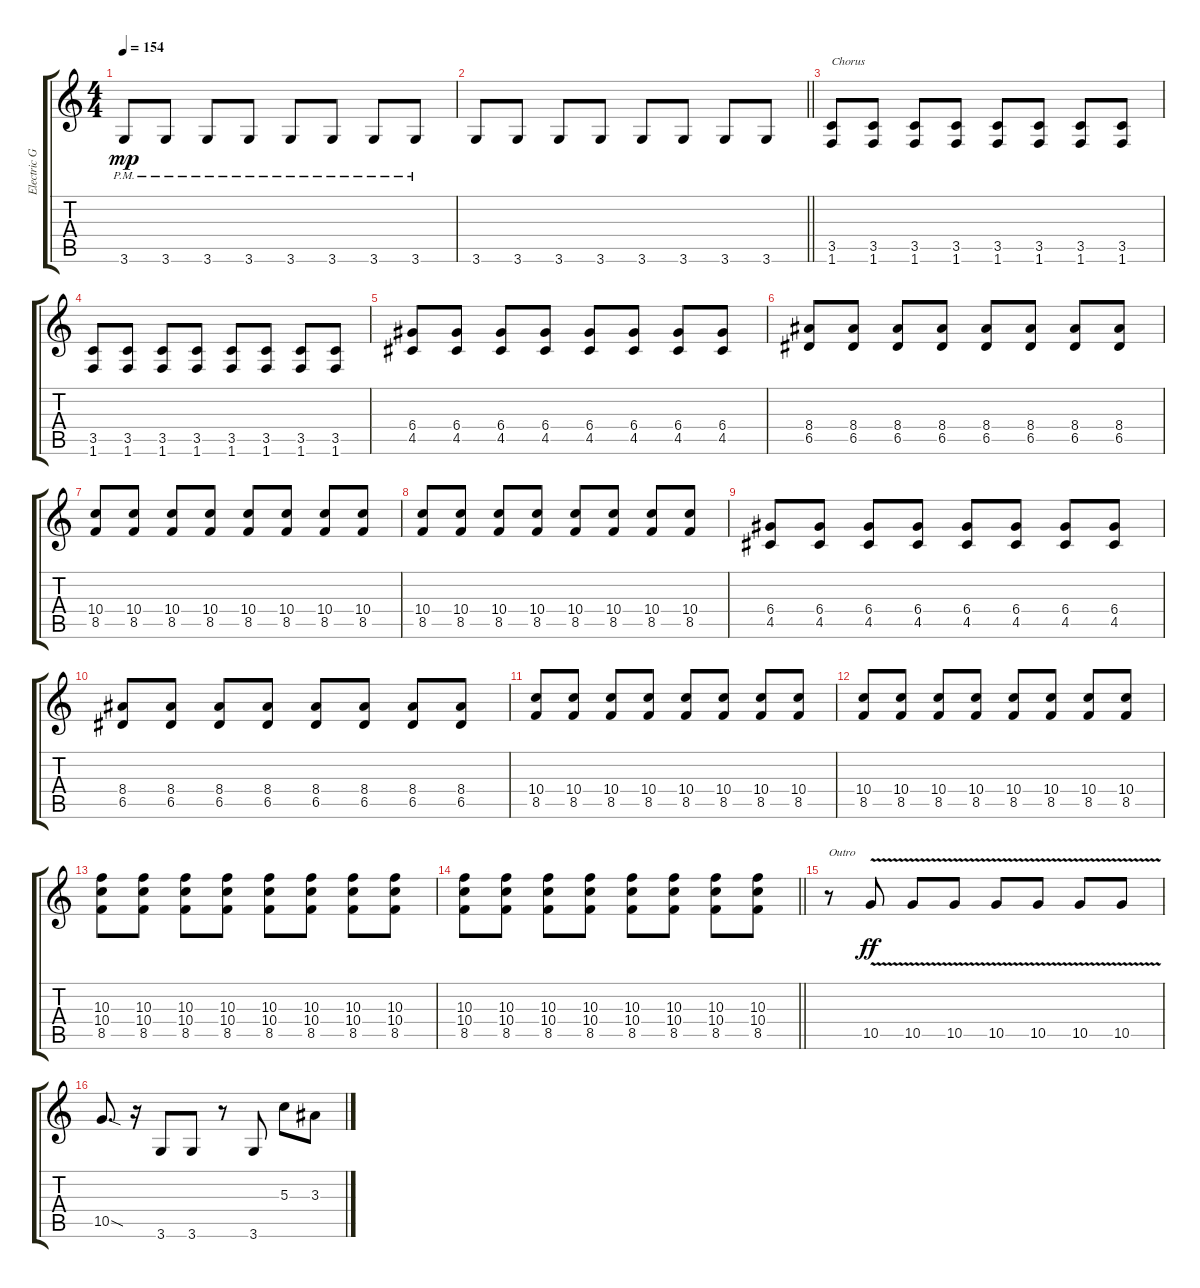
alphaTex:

\track ("Electric Guitar 1" "Electric G") {instrument distortionguitar}
\staff {score tabs}
\tuning (E4 B3 G3 D3 A2 E2) {hide}
\ts (4 4)
\tempo 154
\clef g2
\ks c
3.6{pm}.8{dy mp} 3.6{pm}.8 3.6{pm}.8 3.6{pm}.8 3.6{pm}.8 3.6{pm}.8 3.6{pm}.8 3.6{pm}.8 |
\barLineRight lightlight
3.6.8 3.6.8 3.6.8 3.6.8 3.6.8 3.6.8 3.6.8 3.6.8 |
(3.5 1.6).8{txt "Chorus"} (3.5 1.6).8 (3.5 1.6).8 (3.5 1.6).8 (3.5 1.6).8 (3.5 1.6).8 (3.5 1.6).8 (3.5 1.6).8 |
(3.5 1.6).8 (3.5 1.6).8 (3.5 1.6).8 (3.5 1.6).8 (3.5 1.6).8 (3.5 1.6).8 (3.5 1.6).8 (3.5 1.6).8 |
(6.4 4.5).8 (6.4 4.5).8 (6.4 4.5).8 (6.4 4.5).8 (6.4 4.5).8 (6.4 4.5).8 (6.4 4.5).8 (6.4 4.5).8 |
(8.4 6.5).8 (8.4 6.5).8 (8.4 6.5).8 (8.4 6.5).8 (8.4 6.5).8 (8.4 6.5).8 (8.4 6.5).8 (8.4 6.5).8 |
(10.4 8.5).8 (10.4 8.5).8 (10.4 8.5).8 (10.4 8.5).8 (10.4 8.5).8 (10.4 8.5).8 (10.4 8.5).8 (10.4 8.5).8 |
(10.4 8.5).8 (10.4 8.5).8 (10.4 8.5).8 (10.4 8.5).8 (10.4 8.5).8 (10.4 8.5).8 (10.4 8.5).8 (10.4 8.5).8 |
(6.4 4.5).8 (6.4 4.5).8 (6.4 4.5).8 (6.4 4.5).8 (6.4 4.5).8 (6.4 4.5).8 (6.4 4.5).8 (6.4 4.5).8 |
(8.4 6.5).8 (8.4 6.5).8 (8.4 6.5).8 (8.4 6.5).8 (8.4 6.5).8 (8.4 6.5).8 (8.4 6.5).8 (8.4 6.5).8 |
(10.4 8.5).8 (10.4 8.5).8 (10.4 8.5).8 (10.4 8.5).8 (10.4 8.5).8 (10.4 8.5).8 (10.4 8.5).8 (10.4 8.5).8 |
(10.4 8.5).8 (10.4 8.5).8 (10.4 8.5).8 (10.4 8.5).8 (10.4 8.5).8 (10.4 8.5).8 (10.4 8.5).8 (10.4 8.5).8 |
(10.3 10.4 8.5).8 (10.3 10.4 8.5).8 (10.3 10.4 8.5).8 (10.3 10.4 8.5).8 (10.3 10.4 8.5).8 (10.3 10.4 8.5).8 (10.3 10.4 8.5).8 (10.3 10.4 8.5).8 |
\barLineRight lightlight
(10.3 10.4 8.5).8 (10.3 10.4 8.5).8 (10.3 10.4 8.5).8 (10.3 10.4 8.5).8 (10.3 10.4 8.5).8 (10.3 10.4 8.5).8 (10.3 10.4 8.5).8 (10.3 10.4 8.5).8 |
r.8{txt "Outro"} 10.5{v}.8{dy ff} 10.5{v}.8 10.5{v}.8 10.5{v}.8 10.5{v}.8 10.5{v}.8 10.5{v}.8 |
10.5{sod}.8{d} r.16 3.6.8 3.6.8 r.8 3.6.8 5.3.8 3.3.8
